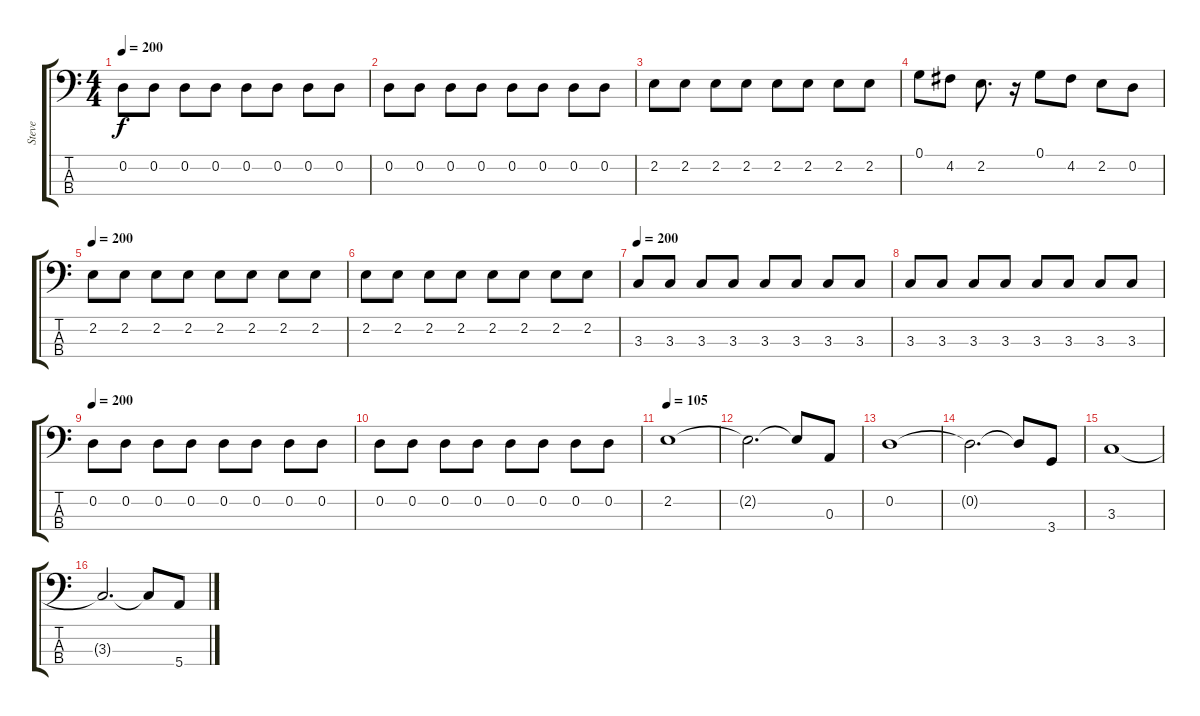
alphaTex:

\track ("Steve" "Steve") {instrument electricbassfinger}
\staff {score tabs}
\tuning (G2 D2 A1 E1) {hide}
\ts (4 4)
\tempo 200
\clef f4
\ks c
0.2.8{dy f} 0.2.8 0.2.8 0.2.8 0.2.8 0.2.8 0.2.8 0.2.8 |
0.2.8 0.2.8 0.2.8 0.2.8 0.2.8 0.2.8 0.2.8 0.2.8 |
2.2.8 2.2.8 2.2.8 2.2.8 2.2.8 2.2.8 2.2.8 2.2.8 |
0.1.8 4.2.8 2.2.8{d} r.16 0.1.8 4.2.8 2.2.8 0.2.8 |
\tempo 200
2.2.8 2.2.8 2.2.8 2.2.8 2.2.8 2.2.8 2.2.8 2.2.8 |
2.2.8 2.2.8 2.2.8 2.2.8 2.2.8 2.2.8 2.2.8 2.2.8 |
\tempo 200
3.3.8 3.3.8 3.3.8 3.3.8 3.3.8 3.3.8 3.3.8 3.3.8 |
3.3.8 3.3.8 3.3.8 3.3.8 3.3.8 3.3.8 3.3.8 3.3.8 |
\tempo 200
0.2.8 0.2.8 0.2.8 0.2.8 0.2.8 0.2.8 0.2.8 0.2.8 |
0.2.8 0.2.8 0.2.8 0.2.8 0.2.8 0.2.8 0.2.8 0.2.8 |
\tempo 105
2.2.1 |
2.2{t}.2{d} 2.2{t}.8 0.3.8 |
0.2.1 |
0.2{t}.2{d} 0.2{t}.8 3.4.8 |
3.3.1 |
3.3{t}.2{d} 3.3{t}.8 5.4.8
